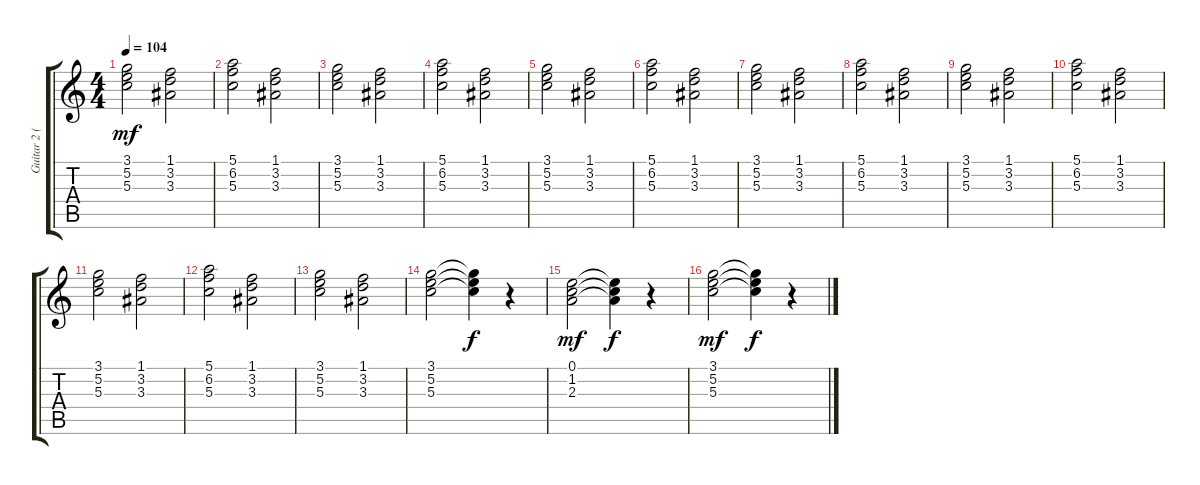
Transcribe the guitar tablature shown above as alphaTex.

\track ("Guitar 2 (Rythm)" "Guitar 2 (") {instrument overdrivenguitar}
\staff {score tabs}
\tuning (E4 B3 G3 D3 A2 E2) {hide}
\ts (4 4)
\tempo 104
\clef g2
\ks c
(3.1 5.2 5.3).2{dy mf} (1.1 3.2 3.3).2 |
(5.1 6.2 5.3).2 (1.1 3.2 3.3).2 |
(3.1 5.2 5.3).2 (1.1 3.2 3.3).2 |
(5.1 6.2 5.3).2 (1.1 3.2 3.3).2 |
(3.1 5.2 5.3).2 (1.1 3.2 3.3).2 |
(5.1 6.2 5.3).2 (1.1 3.2 3.3).2 |
(3.1 5.2 5.3).2 (1.1 3.2 3.3).2 |
(5.1 6.2 5.3).2 (1.1 3.2 3.3).2 |
(3.1 5.2 5.3).2 (1.1 3.2 3.3).2 |
(5.1 6.2 5.3).2 (1.1 3.2 3.3).2 |
(3.1 5.2 5.3).2 (1.1 3.2 3.3).2 |
(5.1 6.2 5.3).2 (1.1 3.2 3.3).2 |
(3.1 5.2 5.3).2 (1.1 3.2 3.3).2 |
(3.1 5.2 5.3).2 (3.1{t} 5.2{t} 5.3{t}).4{dy f} r.4 |
(0.1 1.2 2.3).2{dy mf} (0.1{t} 1.2{t} 2.3{t}).4{dy f} r.4 |
(3.1 5.2 5.3).2{dy mf} (3.1{t} 5.2{t} 5.3{t}).4{dy f} r.4
